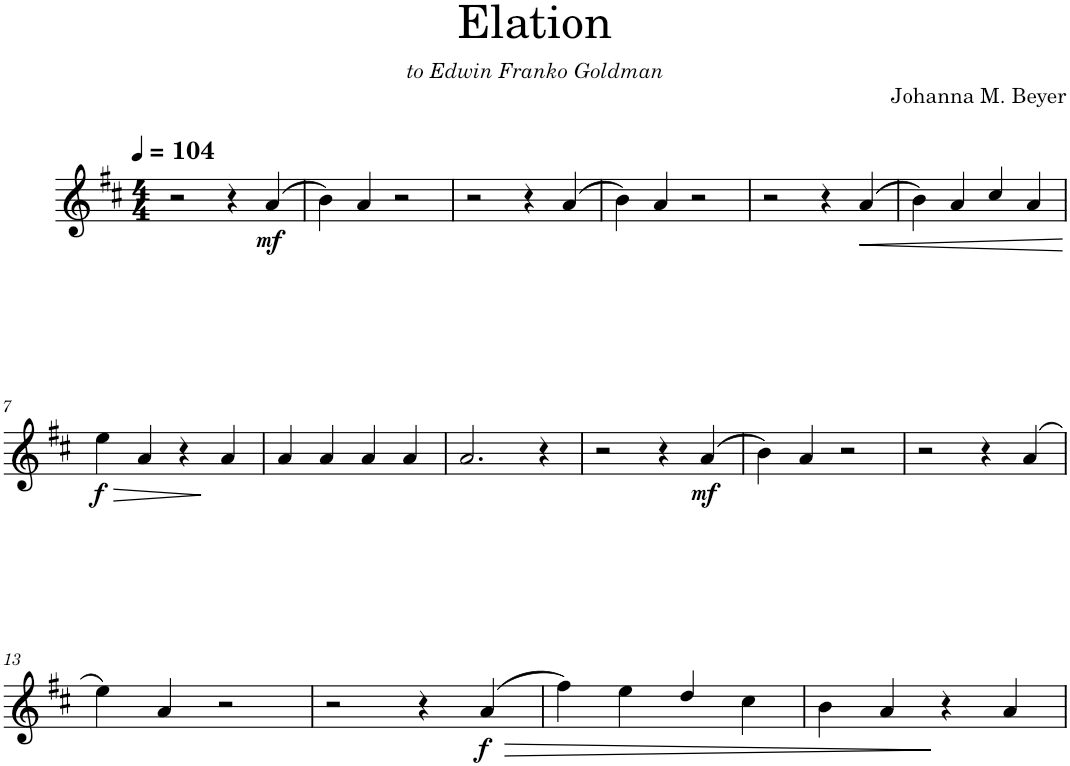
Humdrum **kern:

**kern	**dynam
*part1	*part1
*staff1	*staff1
*I"Piano	*
*I'Pno.	*
*clefG2	*
*k[f#c#]	*
*M4/4	*
*MM104	*
=1	=1
2r	.
4r	.
!	!LO:DY:b
(4a/	mf
=2	=2
4b\)	.
4a/	.
2r	.
=3	=3
2r	.
4r	.
(4a/	.
=4	=4
4b\)	.
4a/	.
2r	.
=5	=5
2r	.
4r	.
!	!LO:HP:b
(4a/	<
=6	=6
4b\)	.
4a/	.
4cc#/	.
4a/	.
.	[
!!LO:LB:g=z
=7	=7
!	!LO:HP:b
!	!LO:DY:n=1:b
4ee\	> f
4a/	.
4r	.
4a/	]
=8	=8
4a/	.
4a/	.
4a/	.
4a/	.
=9	=9
2.a/	.
4r	.
=10	=10
2r	.
4r	.
!	!LO:DY:b
(4a/	mf
=11	=11
4b\)	.
4a/	.
2r	.
=12	=12
2r	.
4r	.
(4a/	.
!!LO:LB:g=z
=13	=13
4ee\)	.
4a/	.
2r	.
=14	=14
2r	.
4r	.
!	!LO:HP:b
!	!LO:DY:n=1:b
(4a/	> f
=15	=15
4ff#\)	.
4ee\	.
4dd/	.
4cc#\	.
=16	=16
4b\	.
4a/	.
4r	]
4a/	.
=	=
*-	*-
